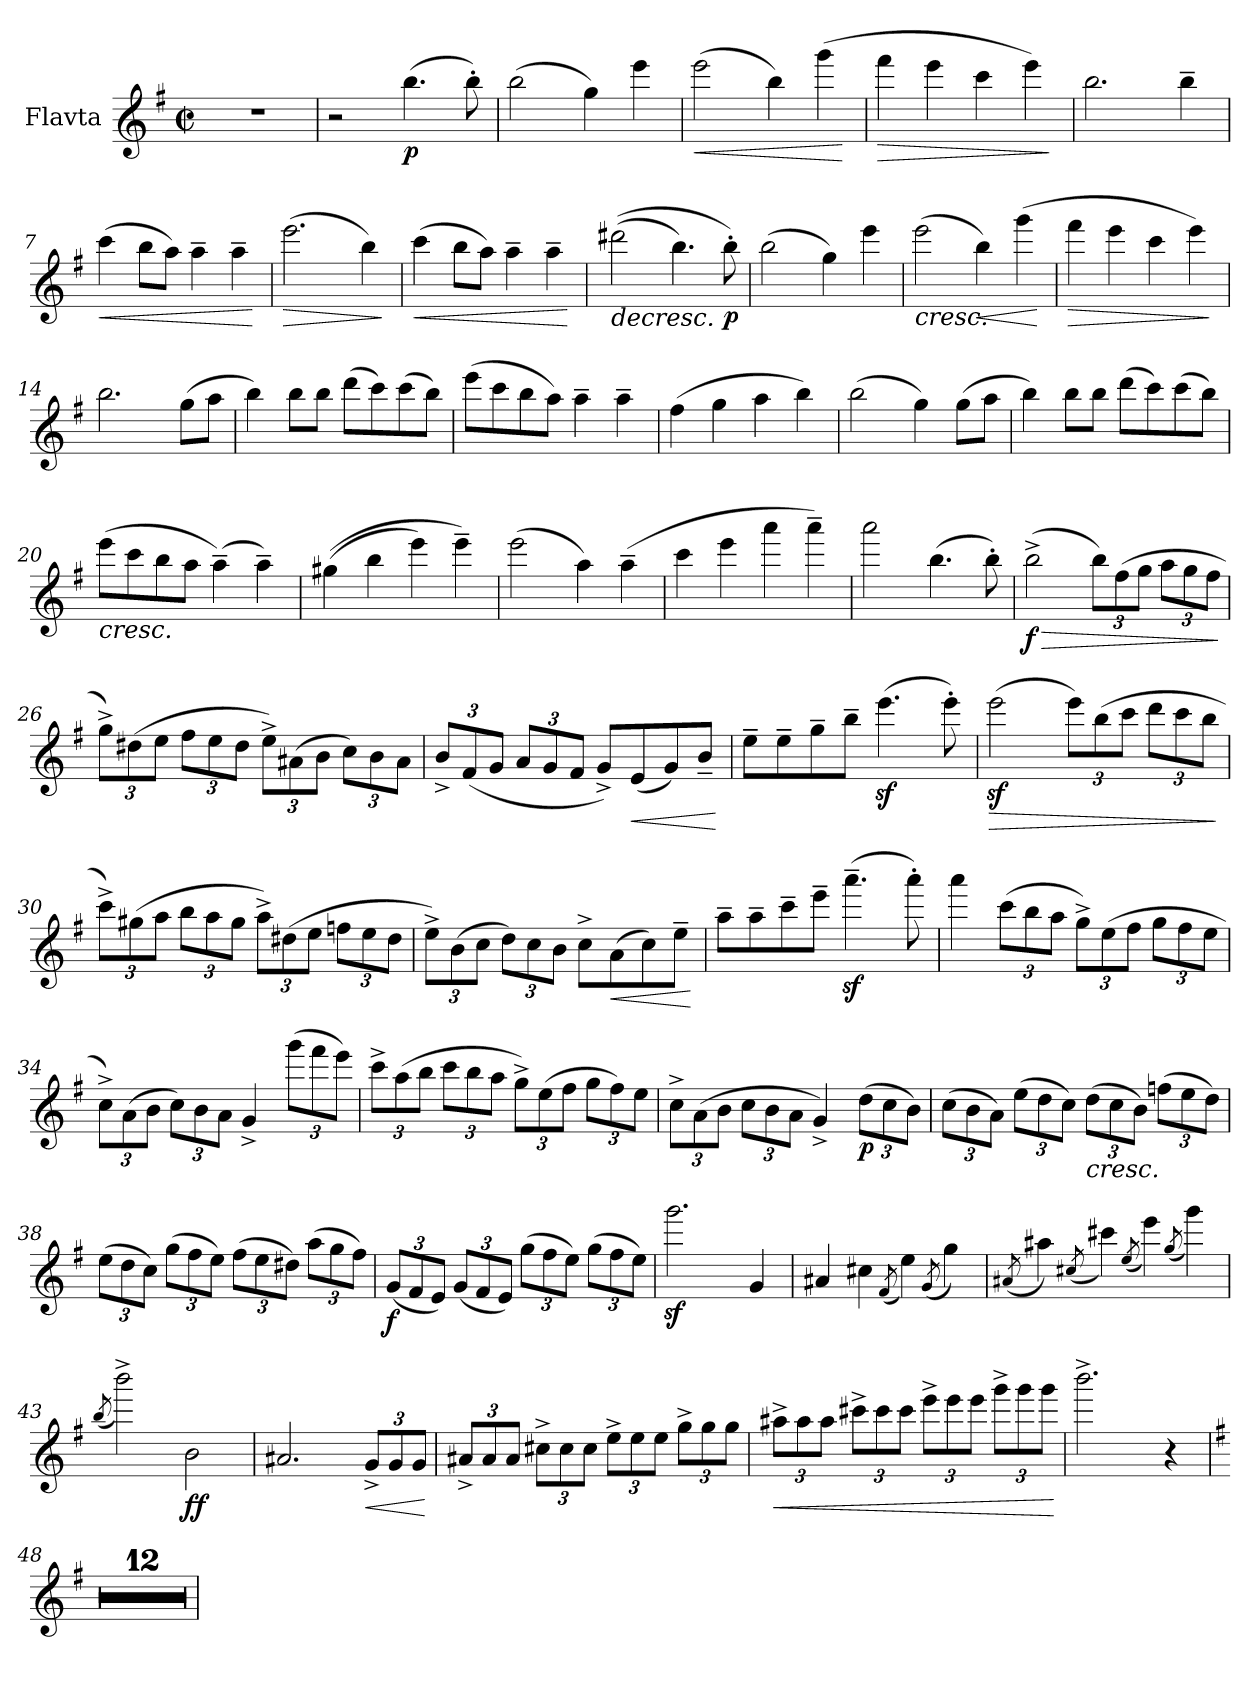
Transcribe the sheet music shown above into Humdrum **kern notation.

**kern	**dynam
*part1	*part1
*staff1	*staff1
*I"Flavta	*
*I'Fl.	*
*clefG2	*
*k[f#]	*
*M2/2	*
*met(c|)	*
=1	=1
1r	.
=2	=2
2r	.
!	!LO:DY:b
(>4.bb\	p
8bb'\)	.
=3	=3
(>2bb\	.
4gg\)	.
4eee\	.
=4	=4
!	!LO:HP:b
(>2eee\	<
4bb\)	.
(>4ggg\	.
.	[
=5	=5
!	!LO:HP:b
4fff#\	>
4eee\	.
4ccc\	.
4eee\)	.
.	]
=6	=6
2.bb\	.
4bb~\	.
=7	=7
!	!LO:HP:b
(>4ccc\	<
8bb\L	.
8aa\J)	.
4aa~\	.
4aa~\	.
.	[
=8	=8
!	!LO:HP:b
(>2.eee\	>
4bb\)	.
.	]
=9	=9
!	!LO:HP:b
(>4ccc\	<
8bb\L	.
8aa\J)	.
4aa~\	.
4aa~\	.
.	[
!!LO:LB:g=z
=10	=10
!	!LO:HP:b
(>(>2ddd#X\	>
4.bb\)	.
!	!LO:DY:b
8bb'\)	p
.	]
=11	=11
(>2bb\	.
4gg\)	.
4eee\	.
=12	=12
!	!LO:HP:b
(>2eee\	<
!	!LO:HP:b
4bb\)	<
(>4ggg\	.
.	[ [
=13	=13
!	!LO:HP:b
4fff#\	>
4eee\	.
4ccc\	.
4eee\)	.
.	]
=14	=14
2.bb\	.
(>8gg\L	.
8aa\J	.
=15	=15
4bb\)	.
8bb\L	.
8bb\J	.
(>8ddd\L	.
8ccc\)	.
(>8ccc\	.
8bb\J)	.
=16	=16
(>8eee\L	.
8ccc\	.
8bb\	.
8aa\J)	.
4aa~\	.
4aa~\	.
!!LO:LB:g=z
=17	=17
(>4ff#\	.
4gg\	.
4aa\	.
4bb\)	.
=18	=18
(>2bb\	.
4gg\)	.
(>8gg\L	.
8aa\J	.
=19	=19
4bb\)	.
8bb\L	.
8bb\J	.
(>8ddd\L	.
8ccc\)	.
(>8ccc\	.
8bb\J)	.
=20	=20
!LO:TX:b:i:t=cresc.	!
(>8eee\L	.
8ccc\	.
8bb\	.
8aa\J	.
(>4aa~\)	.
4aa~\)	.
=21	=21
(>(>4gg#X\	.
4bb\	.
4eee\)	.
4eee~\)	.
=22	=22
(>2eee\	.
4aa\)	.
(>4aa~\	.
=23	=23
4ccc\	.
4eee\	.
4aaa\	.
4aaa~\)	.
!!LO:LB:g=z
=24	=24
2aaa\	.
(>4.bb\	.
8bb'\)	.
=25	=25
!	!LO:HP:b
!	!LO:DY:n=1:b
(>2bb^\	> f
*Xbrackettup	*
12bb\L)	.
(>12ff#\	.
12gg\J	.
12aa\L	.
12gg\	.
12ff#\J	.
.	]
=26	=26
12gg^\L)	.
(>12dd#X\	.
12ee\J	.
12ff#\L	.
12ee\	.
12dd#\J	.
12ee^\L)	.
(>12a#X\	.
12b\J	.
12cc\L)	.
12b\	.
12a#\J	.
=27	=27
12b^/L	.
(<12f#/	.
12g/J	.
12a/L	.
12g/	.
12f#/J	.
8g^/L)	.
!	!LO:HP:b
(<8e/	<
8g/)	.
8b~/J	.
.	[
=28	=28
8ee~\L	.
8ee~\	.
8gg~\	.
8bb~\J	.
(>4.eeez<\	.
8eee'\)	.
!!LO:LB:g=z
=29	=29
!	!LO:HP:b
(>2eeez<\	>
12eee\L)	.
(>12bb\	.
12ccc\J	.
12ddd\L	.
12ccc\	.
12bb\J	.
.	]
=30	=30
12ccc^\L)	.
(>12gg#X\	.
12aa\J	.
12bb\L	.
12aa\	.
12gg#\J	.
12aa^\L)	.
(>12dd#X\	.
12ee\J	.
12ffn\L	.
12ee\	.
12dd#\J	.
=31	=31
12ee^\L)	.
(>12b\	.
12cc\J	.
12dd\L)	.
12cc\	.
12b\J	.
8cc^\L	.
!	!LO:HP:b
(>8a\	<
8cc\)	.
8ee~\J	.
.	[
=32	=32
8aa~\L	.
8aa~\	.
8ccc~\	.
8eee~\J	.
(>4.aaaz<~\	.
8aaa'\)	.
!!LO:LB:g=z
=33	=33
4aaa\	.
(>12ccc\L	.
12bb\	.
12aa\J	.
12gg^\L)	.
(>12ee\	.
12ff#\J	.
12gg\L	.
12ff#\	.
12ee\J	.
=34	=34
12cc^\L)	.
(>12a\	.
12b\J	.
12cc\L)	.
12b\	.
12a\J	.
4g^/	.
(>12ggg\L	.
12fff#\	.
12eee\J)	.
=35	=35
12ccc^\L	.
(>12aa\	.
12bb\J	.
12ccc\L	.
12bb\	.
12aa\J	.
12gg^\L)	.
(>12ee\	.
12ff#\J	.
12gg\L	.
12ff#\)	.
12ee\J	.
=36	=36
12cc^\L	.
(>12a\	.
12b\J	.
12cc\L	.
12b\	.
12a\J	.
4g^/)	.
!	!LO:DY:b
(>12dd\L	p
12cc\	.
12b\J)	.
!!LO:LB:g=z
=37	=37
(>12cc\L	.
12b\	.
12a\J)	.
(>12ee\L	.
12dd\	.
12cc\J)	.
!LO:TX:b:i:t=cresc.	!
(>12dd\L	.
12cc\	.
12b\J)	.
(>12ffn\L	.
12ee\	.
12dd\J)	.
=38	=38
(>12ee\L	.
12dd\	.
12cc\J)	.
(>12gg\L	.
12ff#\	.
12ee\J)	.
(>12ff#\L	.
12ee\	.
12dd#X\J)	.
(>12aa\L	.
12gg\	.
12ff#\J)	.
=39	=39
!	!LO:DY:b
(<12g/L	f
12f#/	.
12e/J)	.
(<12g/L	.
12f#/	.
12e/J)	.
(>12gg\L	.
12ff#\	.
12ee\J)	.
(>12gg\L	.
12ff#\	.
12ee\J)	.
=40	=40
2.gggz<\	.
4g/	.
!!LO:LB:g=z
=41	=41
4a#X/	.
4cc#X\	.
(<8qf#/	.
4ee\)	.
(<8qg/	.
4gg\)	.
=42	=42
(<8qa#X/	.
4aa#X\)	.
(<8qcc#X/	.
4ccc#X\)	.
(<8qee/	.
4eee\)	.
(<8qgg/	.
4ggg\)	.
=43	=43
(<8qbb/	.
2bbb^\)	.
!	!LO:DY:b
2b\	ff
=44	=44
2.a#X/	.
!	!LO:HP:b
12g^/L	<
12g/	.
12g/J	.
.	[
=45	=45
12a#X^/L	.
12a#/	.
12a#/J	.
12cc#X^\L	.
12cc#\	.
12cc#\J	.
12ee^\L	.
12ee\	.
12ee\J	.
12gg^\L	.
12gg\	.
12gg\J	.
!!LO:LB:g=z
=46	=46
!	!LO:HP:b
12aa#X^\L	<
12aa#\	.
12aa#\J	.
12ccc#X^\L	.
12ccc#\	.
12ccc#\J	.
12eee^\L	.
12eee\	.
12eee\J	.
12ggg^\L	.
12ggg\	.
12ggg\J	.
.	[
=47	=47
2.bbb^\	.
4r	.
=48	=48
*k[f#]	*
1r	.
=49	=49
1r	.
=50	=50
1r	.
=51	=51
1r	.
=52	=52
1r	.
=53	=53
1r	.
=54	=54
1r	.
=55	=55
1r	.
=56	=56
1r	.
=57	=57
1r	.
=58	=58
1r	.
=59	=59
1r	.
=	=
*-	*-
